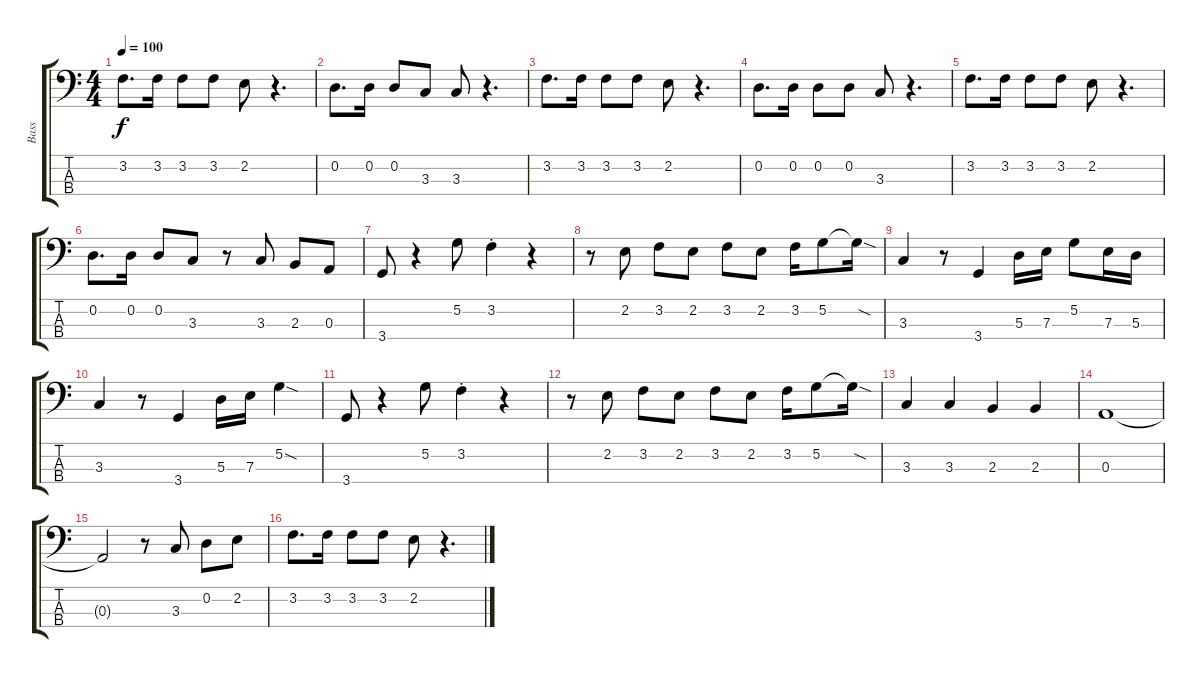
\track ("Bass" "Bass") {instrument electricbassfinger}
\staff {score tabs}
\tuning (G2 D2 A1 E1) {hide}
\ts (4 4)
\tempo 100
\clef f4
\ks c
3.2.8{d dy f} 3.2.16 3.2.8 3.2.8 2.2.8 r.4{d} |
0.2.8{d} 0.2.16 0.2.8 3.3.8 3.3.8 r.4{d} |
3.2.8{d} 3.2.16 3.2.8 3.2.8 2.2.8 r.4{d} |
0.2.8{d} 0.2.16 0.2.8 0.2.8 3.3.8 r.4{d} |
3.2.8{d} 3.2.16 3.2.8 3.2.8 2.2.8 r.4{d} |
0.2.8{d} 0.2.16 0.2.8 3.3.8 r.8 3.3.8 2.3.8 0.3.8 |
3.4.8 r.4 5.2.8 3.2{st}.4 r.4 |
r.8 2.2.8 3.2.8 2.2.8 3.2.8 2.2.8 3.2.16 5.2.8 5.2{sod t}.16 |
3.3.4 r.8 3.4.4 5.3.16 7.3.16 5.2.8 7.3.16 5.3.16 |
3.3.4 r.8 3.4.4 5.3.16 7.3.16 5.2{sod}.4 |
3.4.8 r.4 5.2.8 3.2{st}.4 r.4 |
r.8 2.2.8 3.2.8 2.2.8 3.2.8 2.2.8 3.2.16 5.2.8 5.2{sod t}.16 |
3.3.4 3.3.4 2.3.4 2.3.4 |
0.3.1 |
0.3{t}.2 r.8 3.3.8 0.2.8 2.2.8 |
3.2.8{d} 3.2.16 3.2.8 3.2.8 2.2.8 r.4{d}
